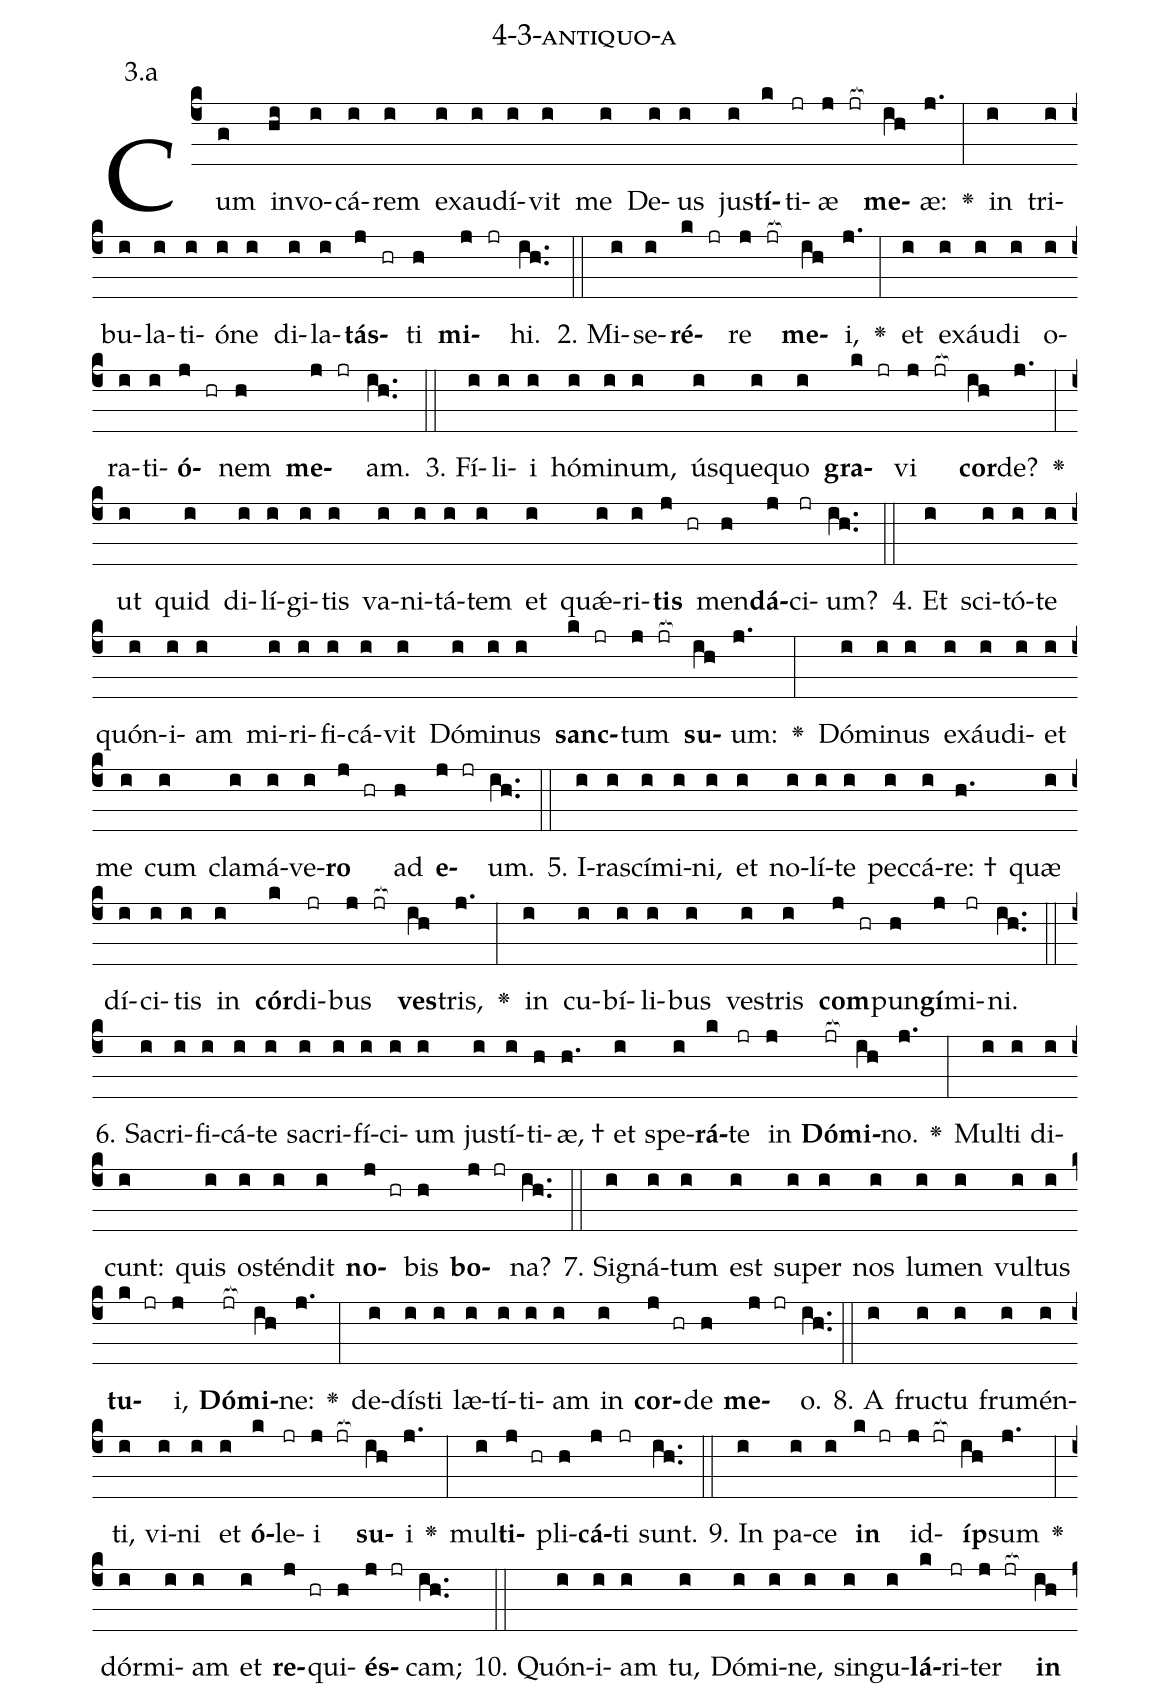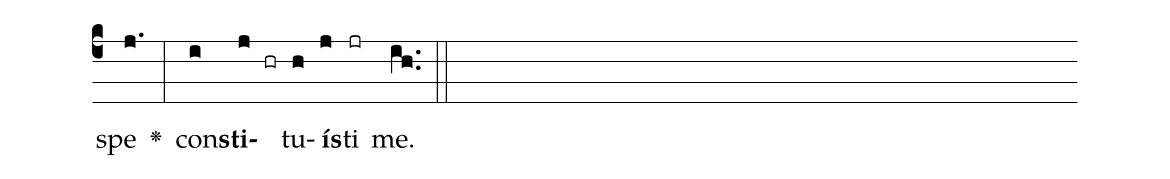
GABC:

name: 4-3-antiquo-a;
annotation: 3.a;
%%
(c4)Cum(g) in(hi)vo(i)cá(i)rem(i) ex(i)au(i)dí(i)vit(i) me(i) De(i)us(i) jus(i)<b>tí</b>(k)ti(jr)æ(j jr[ocb:1{]) <b>me</b>(ih[ocb:0}])æ:(j.) <v>\greheightstar</v>(:) in(i) tri(i)bu(i)la(i)ti(i)ó(i)ne(i) di(i)la(i)<b>tás</b>(j hr)ti(h) <b>mi</b>(j jr)hi.(ih..) (::)
2. Mi(i)se(i)<b>ré</b>(k jr)re(j jr[ocb:1{]) <b>me</b>(ih[ocb:0}])i,(j.) <v>\greheightstar</v>(:) et(i) ex(i)áu(i)di(i) o(i)ra(i)ti(i)<b>ó</b>(j hr)nem(h) <b>me</b>(j jr)am.(ih..) (::)
3. Fí(i)li(i)i(i) hó(i)mi(i)num,(i) ús(i)que(i)quo(i) <b>gra</b>(k jr)vi(j jr[ocb:1{]) <b>cor</b>(ih[ocb:0}])de?(j.) <v>\greheightstar</v>(:) ut(i) quid(i) di(i)lí(i)gi(i)tis(i) va(i)ni(i)tá(i)tem(i) et(i) quǽ(i)ri(i)<b>tis</b>(j hr) men(h)<b>dá</b>(j)ci(jr)um?(ih..) (::)
4. Et(i) sci(i)tó(i)te(i) quón(i)i(i)am(i) mi(i)ri(i)fi(i)cá(i)vit(i) Dó(i)mi(i)nus(i) <b>sanc</b>(k jr)tum(j jr[ocb:1{]) <b>su</b>(ih[ocb:0}])um:(j.) <v>\greheightstar</v>(:) Dó(i)mi(i)nus(i) ex(i)áu(i)di(i)et(i) me(i) cum(i) cla(i)má(i)ve(i)<b>ro</b>(j hr) ad(h) <b>e</b>(j jr)um.(ih..) (::)
5. I(i)ra(i)scí(i)mi(i)ni,(i) et(i) no(i)lí(i)te(i) pec(i)cá(i)re: †(h.) quæ(i) dí(i)ci(i)tis(i) in(i) <b>cór</b>(k)di(jr)bus(j jr[ocb:1{]) <b>ves</b>(ih[ocb:0}])tris,(j.) <v>\greheightstar</v>(:) in(i) cu(i)bí(i)li(i)bus(i) ves(i)tris(i) <b>com</b>(j hr)pun(h)<b>gí</b>(j)mi(jr)ni.(ih..) (::)
6. Sa(i)cri(i)fi(i)cá(i)te(i) sa(i)cri(i)fí(i)ci(i)um(i) jus(i)tí(i)ti(h)æ, †(h.) et(i) spe(i)<b>rá</b>(k)te(jr) in(j) <b>Dó</b>(jr[ocb:1{])<b>mi</b>(ih[ocb:0}])no.(j.) <v>\greheightstar</v>(:) Mul(i)ti(i) di(i)cunt:(i) quis(i) os(i)tén(i)dit(i) <b>no</b>(j hr)bis(h) <b>bo</b>(j jr)na?(ih..) (::)
7. Si(i)gná(i)tum(i) est(i) su(i)per(i) nos(i) lu(i)men(i) vul(i)tus(i) <b>tu</b>(k jr)i,(j) <b>Dó</b>(jr[ocb:1{])<b>mi</b>(ih[ocb:0}])ne:(j.) <v>\greheightstar</v>(:) de(i)dís(i)ti(i) læ(i)tí(i)ti(i)am(i) in(i) <b>cor</b>(j hr)de(h) <b>me</b>(j jr)o.(ih..) (::)
8. A(i) fruc(i)tu(i) fru(i)mén(i)ti,(i) vi(i)ni(i) et(i) <b>ó</b>(k)le(jr)i(j jr[ocb:1{]) <b>su</b>(ih[ocb:0}])i(j.) <v>\greheightstar</v>(:) mul(i)<b>ti</b>(j hr)pli(h)<b>cá</b>(j)ti(jr) sunt.(ih..) (::)
9. In(i) pa(i)ce(i) <b>in</b>(k jr) id(j jr[ocb:1{])<b>íp</b>(ih[ocb:0}])sum(j.) <v>\greheightstar</v>(:) dór(i)mi(i)am(i) et(i) <b>re</b>(j hr)qui(h)<b>és</b>(j jr)cam;(ih..) (::)
10. Quón(i)i(i)am(i) tu,(i) Dó(i)mi(i)ne,(i) sin(i)gu(i)<b>lá</b>(k)ri(jr)ter(j jr[ocb:1{]) <b>in</b>(ih[ocb:0}]) spe(j.) <v>\greheightstar</v>(:) con(i)<b>sti</b>(j hr)tu(h)<b>ís</b>(j)ti(jr) me.(ih..) (::)
